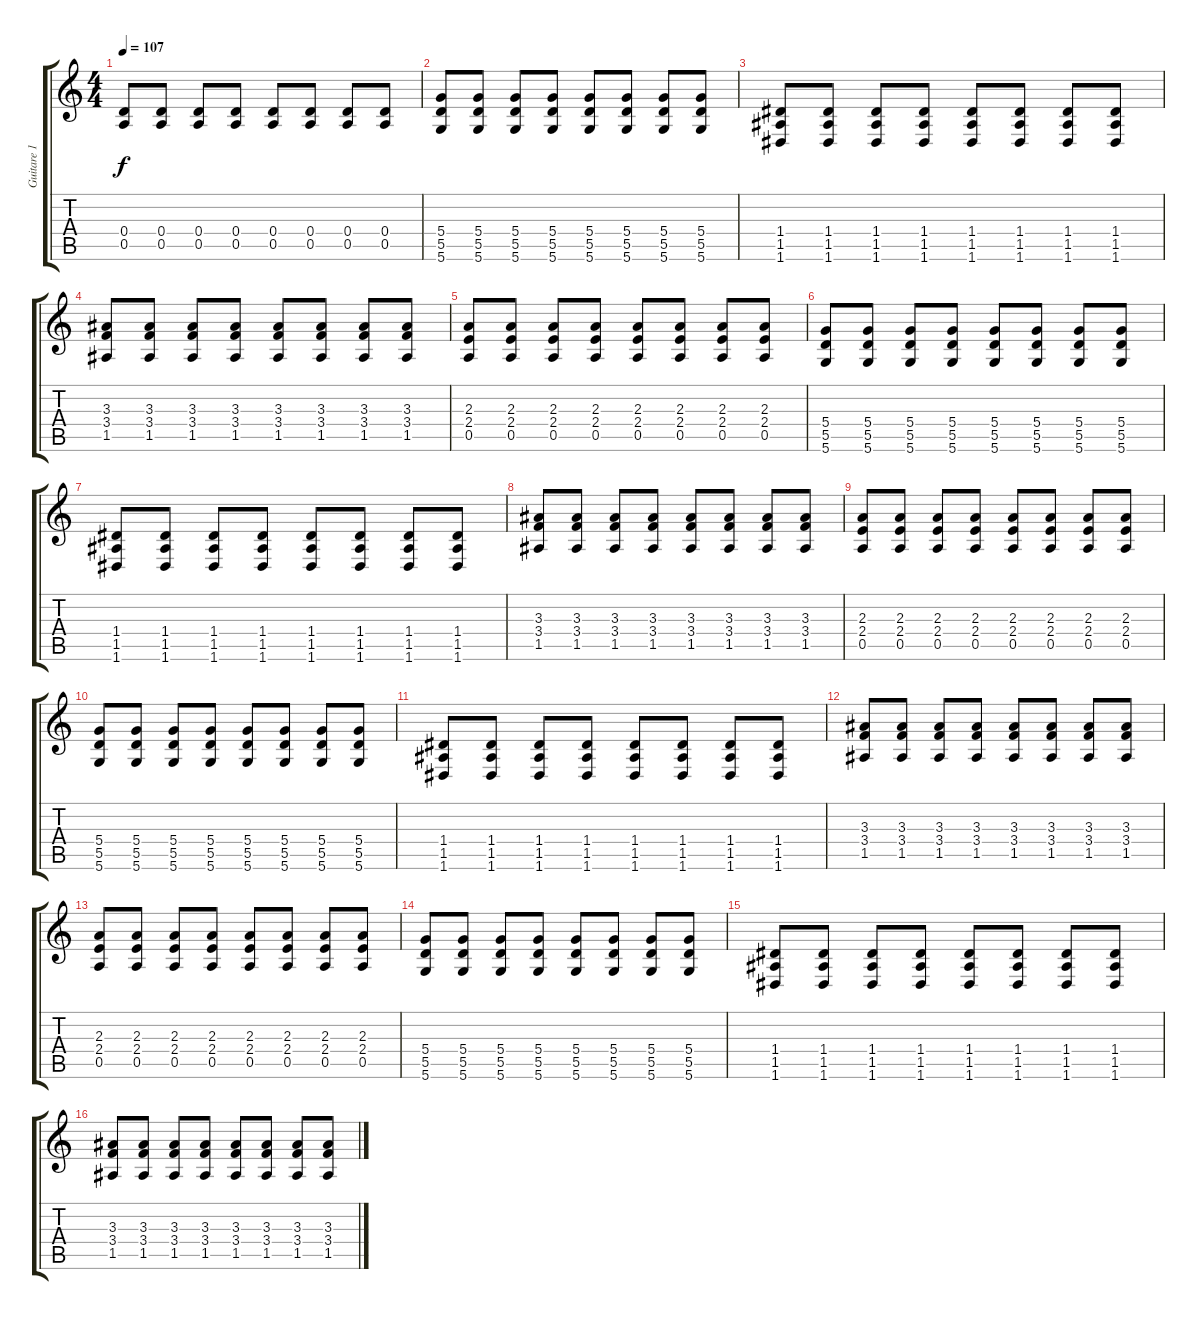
\track ("Guitare 1" "Guitare 1") {instrument distortionguitar}
\staff {score tabs}
\tuning (E4 B3 G3 D3 A2 D2) {hide}
\ts (4 4)
\tempo 107
\clef g2
\ks c
(0.4 0.5).8{dy f volume 14} (0.4 0.5).8 (0.4 0.5).8 (0.4 0.5).8 (0.4 0.5).8 (0.4 0.5).8 (0.4 0.5).8 (0.4 0.5).8 |
(5.4 5.5 5.6).8{volume 14 instrument distortionguitar} (5.4 5.5 5.6).8 (5.4 5.5 5.6).8 (5.4 5.5 5.6).8 (5.4 5.5 5.6).8 (5.4 5.5 5.6).8 (5.4 5.5 5.6).8 (5.4 5.5 5.6).8 |
(1.4 1.5 1.6).8 (1.4 1.5 1.6).8 (1.4 1.5 1.6).8 (1.4 1.5 1.6).8 (1.4 1.5 1.6).8 (1.4 1.5 1.6).8 (1.4 1.5 1.6).8 (1.4 1.5 1.6).8 |
(3.3 3.4 1.5).8 (3.3 3.4 1.5).8 (3.3 3.4 1.5).8 (3.3 3.4 1.5).8 (3.3 3.4 1.5).8 (3.3 3.4 1.5).8 (3.3 3.4 1.5).8 (3.3 3.4 1.5).8 |
(2.3 2.4 0.5).8 (2.3 2.4 0.5).8 (2.3 2.4 0.5).8 (2.3 2.4 0.5).8 (2.3 2.4 0.5).8 (2.3 2.4 0.5).8 (2.3 2.4 0.5).8 (2.3 2.4 0.5).8 |
(5.4 5.5 5.6).8 (5.4 5.5 5.6).8 (5.4 5.5 5.6).8 (5.4 5.5 5.6).8 (5.4 5.5 5.6).8 (5.4 5.5 5.6).8 (5.4 5.5 5.6).8 (5.4 5.5 5.6).8 |
(1.4 1.5 1.6).8 (1.4 1.5 1.6).8 (1.4 1.5 1.6).8 (1.4 1.5 1.6).8 (1.4 1.5 1.6).8 (1.4 1.5 1.6).8 (1.4 1.5 1.6).8 (1.4 1.5 1.6).8 |
(3.3 3.4 1.5).8 (3.3 3.4 1.5).8 (3.3 3.4 1.5).8 (3.3 3.4 1.5).8 (3.3 3.4 1.5).8 (3.3 3.4 1.5).8 (3.3 3.4 1.5).8 (3.3 3.4 1.5).8 |
(2.3 2.4 0.5).8 (2.3 2.4 0.5).8 (2.3 2.4 0.5).8 (2.3 2.4 0.5).8 (2.3 2.4 0.5).8 (2.3 2.4 0.5).8 (2.3 2.4 0.5).8 (2.3 2.4 0.5).8 |
(5.4 5.5 5.6).8 (5.4 5.5 5.6).8 (5.4 5.5 5.6).8 (5.4 5.5 5.6).8 (5.4 5.5 5.6).8 (5.4 5.5 5.6).8 (5.4 5.5 5.6).8 (5.4 5.5 5.6).8 |
(1.4 1.5 1.6).8 (1.4 1.5 1.6).8 (1.4 1.5 1.6).8 (1.4 1.5 1.6).8 (1.4 1.5 1.6).8 (1.4 1.5 1.6).8 (1.4 1.5 1.6).8 (1.4 1.5 1.6).8 |
(3.3 3.4 1.5).8 (3.3 3.4 1.5).8 (3.3 3.4 1.5).8 (3.3 3.4 1.5).8 (3.3 3.4 1.5).8 (3.3 3.4 1.5).8 (3.3 3.4 1.5).8 (3.3 3.4 1.5).8 |
(2.3 2.4 0.5).8 (2.3 2.4 0.5).8 (2.3 2.4 0.5).8 (2.3 2.4 0.5).8 (2.3 2.4 0.5).8 (2.3 2.4 0.5).8 (2.3 2.4 0.5).8 (2.3 2.4 0.5).8 |
(5.4 5.5 5.6).8 (5.4 5.5 5.6).8 (5.4 5.5 5.6).8 (5.4 5.5 5.6).8 (5.4 5.5 5.6).8 (5.4 5.5 5.6).8 (5.4 5.5 5.6).8 (5.4 5.5 5.6).8 |
(1.4 1.5 1.6).8 (1.4 1.5 1.6).8 (1.4 1.5 1.6).8 (1.4 1.5 1.6).8 (1.4 1.5 1.6).8 (1.4 1.5 1.6).8 (1.4 1.5 1.6).8 (1.4 1.5 1.6).8 |
(3.3 3.4 1.5).8 (3.3 3.4 1.5).8 (3.3 3.4 1.5).8 (3.3 3.4 1.5).8 (3.3 3.4 1.5).8 (3.3 3.4 1.5).8 (3.3 3.4 1.5).8 (3.3 3.4 1.5).8
